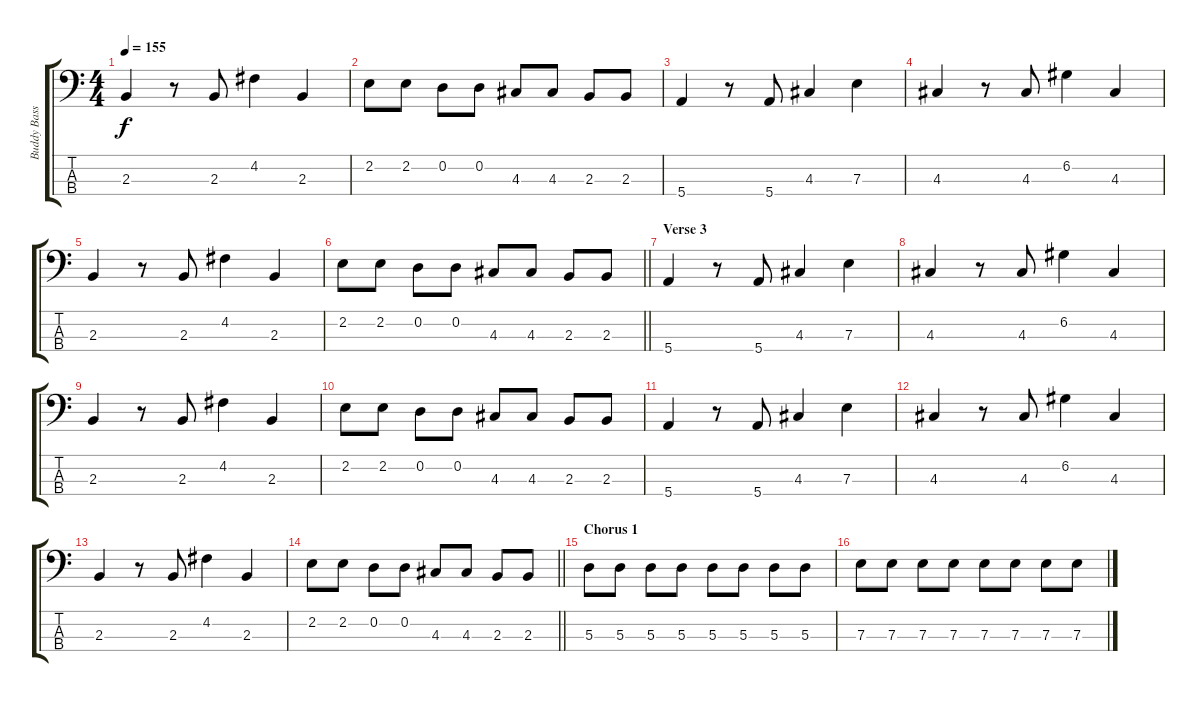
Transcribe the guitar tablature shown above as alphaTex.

\track ("Buddy Bass" "Buddy Bass") {instrument electricbassfinger}
\staff {score tabs}
\tuning (G2 D2 A1 E1) {hide}
\ts (4 4)
\tempo 155
\clef f4
\ks c
2.3.4{dy f} r.8 2.3.8 4.2.4 2.3.4 |
2.2.8 2.2.8 0.2.8 0.2.8 4.3.8 4.3.8 2.3.8 2.3.8 |
5.4.4 r.8 5.4.8 4.3.4 7.3.4 |
4.3.4 r.8 4.3.8 6.2.4 4.3.4 |
2.3.4 r.8 2.3.8 4.2.4 2.3.4 |
\barLineRight lightlight
2.2.8 2.2.8 0.2.8 0.2.8 4.3.8 4.3.8 2.3.8 2.3.8 |
\section ("" "Verse 3")
5.4.4 r.8 5.4.8 4.3.4 7.3.4 |
4.3.4 r.8 4.3.8 6.2.4 4.3.4 |
2.3.4 r.8 2.3.8 4.2.4 2.3.4 |
2.2.8 2.2.8 0.2.8 0.2.8 4.3.8 4.3.8 2.3.8 2.3.8 |
5.4.4 r.8 5.4.8 4.3.4 7.3.4 |
4.3.4 r.8 4.3.8 6.2.4 4.3.4 |
2.3.4 r.8 2.3.8 4.2.4 2.3.4 |
\barLineRight lightlight
2.2.8 2.2.8 0.2.8 0.2.8 4.3.8 4.3.8 2.3.8 2.3.8 |
\section ("" "Chorus 1")
5.3.8 5.3.8 5.3.8 5.3.8 5.3.8 5.3.8 5.3.8 5.3.8 |
7.3.8 7.3.8 7.3.8 7.3.8 7.3.8 7.3.8 7.3.8 7.3.8
